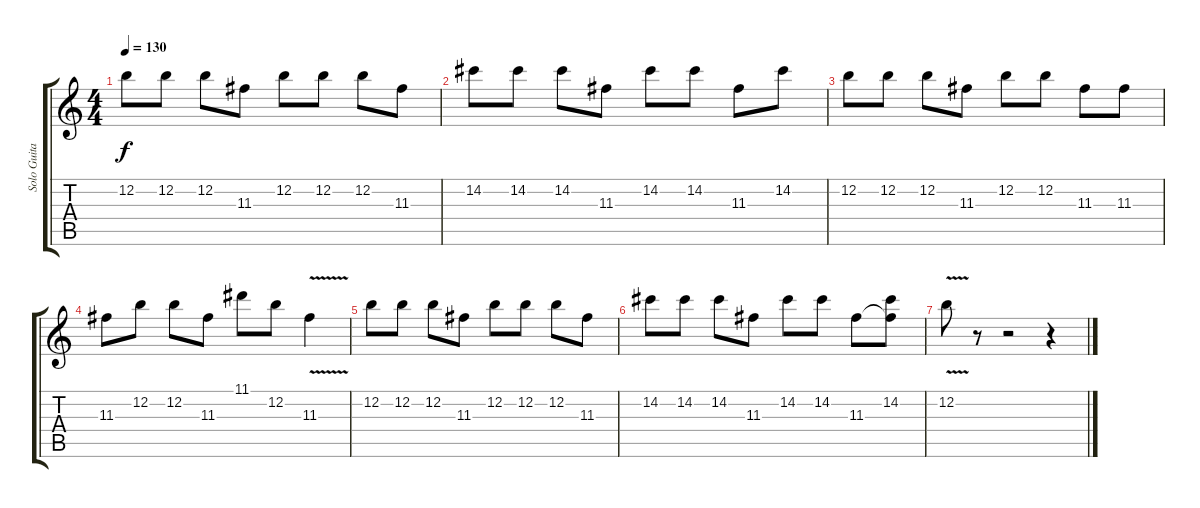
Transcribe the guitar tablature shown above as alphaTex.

\track ("Solo Guitar" "Solo Guita") {instrument distortionguitar}
\staff {score tabs}
\tuning (E4 B3 G3 D3 A2 E2) {hide}
\ts (4 4)
\tempo 130
\clef g2
\ks c
12.2.8{dy f} 12.2.8 12.2.8 11.3.8 12.2.8 12.2.8 12.2.8 11.3.8 |
14.2.8 14.2.8 14.2.8 11.3.8 14.2.8 14.2.8 11.3.8 14.2.8 |
12.2.8 12.2.8 12.2.8 11.3.8 12.2.8 12.2.8 11.3.8 11.3.8 |
11.3.8 12.2.8 12.2.8 11.3.8 11.1.8 12.2.8 11.3{v}.4 |
12.2.8 12.2.8 12.2.8 11.3.8 12.2.8 12.2.8 12.2.8 11.3.8 |
14.2.8 14.2.8 14.2.8 11.3.8 14.2.8 14.2.8 11.3.8 (14.2 11.3{t}).8 |
12.2{v}.8 r.8 r.2 r.4
